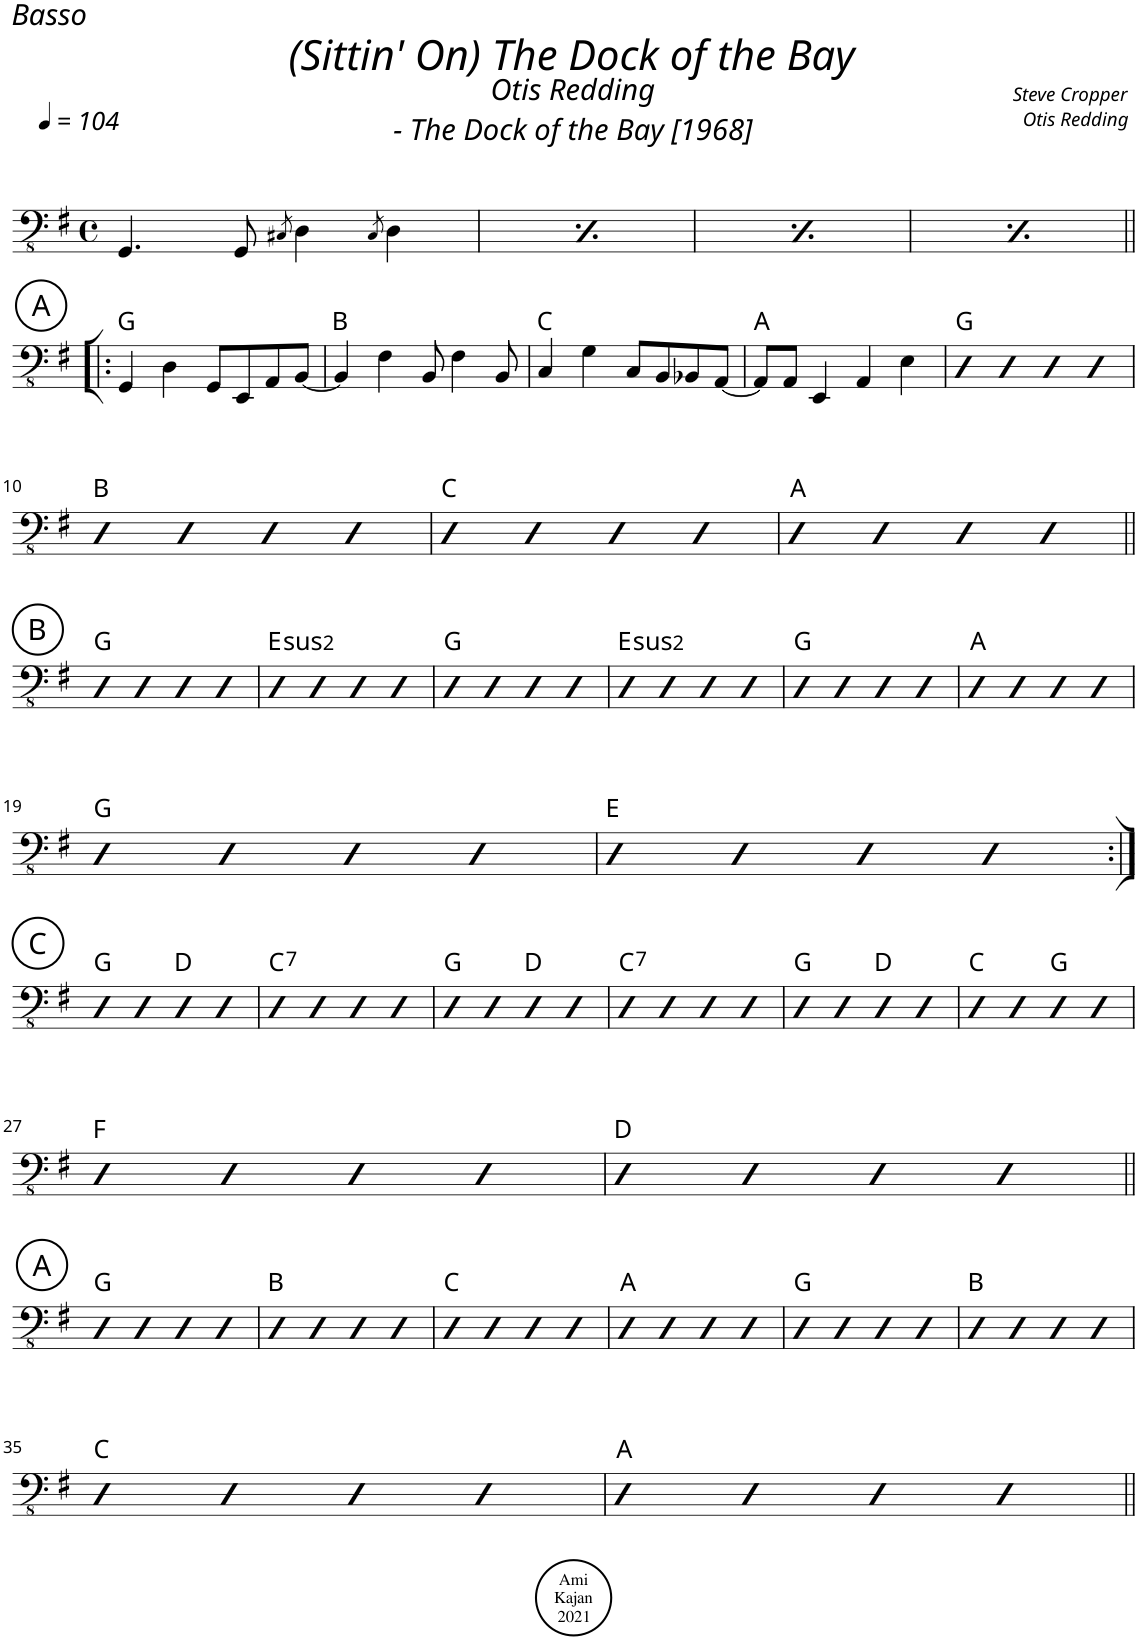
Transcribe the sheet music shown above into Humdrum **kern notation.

**kern	**harte
*part1	*part1
*staff1	*
*I"Acoustic Bass	*
*I'Bass	*
*clefFv4	*
*k[f#]	*
*M4/4	*
*met(c)	*
*MM104	*
=1	=1
4.GGG/	.
8GGG/	.
8qCC#X/	.
4DD\	.
8qCC#/	.
4DD\	.
=2	=2
*MM104	*
4.GGG/	.
8GGG/	.
8qCC#X/	.
4DD\	.
8qCC#/	.
4DD\	.
=3	=3
*MM104	*
4.GGG/	.
8GGG/	.
8qCC#X/	.
4DD\	.
8qCC#/	.
4DD\	.
=4	=4
*MM104	*
4.GGG/	.
8GGG/	.
8qCC#X/	.
4DD\	.
8qCC#/	.
4DD\	.
!!LO:LB:g=z
!!LO:REH:place=s1:a:cj:enc=circle:fs=14:t=A
=5!|:	=5!|:
4GGG/	G:maj
4DD\	.
8GGG/L	.
8EEE/	.
8AAA/	.
[8BBB/J	.
=6	=6
4BBB/]	B:maj
4FF#\	.
8BBB/	.
4FF#\	.
8BBB/	.
=7	=7
4CC/	C:maj
4GG\	.
8CC/L	.
8BBB/	.
8BBB-X/	.
[8AAA/J	.
=8	=8
8AAA/L]	A:maj
8AAA/J	.
4EEE/	.
4AAA/	.
4EE\	.
=9	=9
4DD	G:maj
4DD	.
4DD	.
4DD	.
!!LO:LB:g=z
=10	=10
4DD	B:maj
4DD	.
4DD	.
4DD	.
=11	=11
4DD	C:maj
4DD	.
4DD	.
4DD	.
=12	=12
4DD	A:maj
4DD	.
4DD	.
4DD	.
!!LO:LB:g=z
!!LO:REH:place=s1:a:cj:enc=circle:fs=14:t=B
=13||	=13||
4DD	G:maj
4DD	.
4DD	.
4DD	.
=14	=14
!	!LO:H:kt=2
4DD	E:(1,2,5)
4DD	.
4DD	.
4DD	.
=15	=15
4DD	G:maj
4DD	.
4DD	.
4DD	.
=16	=16
!	!LO:H:kt=2
4DD	E:(1,2,5)
4DD	.
4DD	.
4DD	.
=17	=17
4DD	G:maj
4DD	.
4DD	.
4DD	.
=18	=18
4DD	A:maj
4DD	.
4DD	.
4DD	.
!!LO:LB:g=z
=19	=19
4DD	G:maj
4DD	.
4DD	.
4DD	.
=20	=20
4DD	E:maj
4DD	.
4DD	.
4DD	.
!!LO:LB:g=z
!!LO:REH:place=s1:a:cj:enc=circle:fs=14:t=C
=21:|!	=21:|!
4DD	G:maj
4DD	.
4DD	D:maj
4DD	.
=22	=22
!	!LO:H:kt=7
4DD	C:7
4DD	.
4DD	.
4DD	.
=23	=23
4DD	G:maj
4DD	.
4DD	D:maj
4DD	.
=24	=24
!	!LO:H:kt=7
4DD	C:7
4DD	.
4DD	.
4DD	.
=25	=25
4DD	G:maj
4DD	.
4DD	D:maj
4DD	.
=26	=26
4DD	C:maj
4DD	.
4DD	G:maj
4DD	.
!!LO:LB:g=z
=27	=27
4DD	F:maj
4DD	.
4DD	.
4DD	.
=28	=28
4DD	D:maj
4DD	.
4DD	.
4DD	.
!!LO:LB:g=z
!!LO:REH:place=s1:a:cj:enc=circle:fs=14:t=A
=29||	=29||
4DD	G:maj
4DD	.
4DD	.
4DD	.
=30	=30
4DD	B:maj
4DD	.
4DD	.
4DD	.
=31	=31
4DD	C:maj
4DD	.
4DD	.
4DD	.
=32	=32
4DD	A:maj
4DD	.
4DD	.
4DD	.
=33	=33
4DD	G:maj
4DD	.
4DD	.
4DD	.
=34	=34
4DD	B:maj
4DD	.
4DD	.
4DD	.
!!LO:LB:g=z
=35	=35
4DD	C:maj
4DD	.
4DD	.
4DD	.
=36	=36
4DD	A:maj
4DD	.
4DD	.
4DD	.
=||	=||
*-	*-
